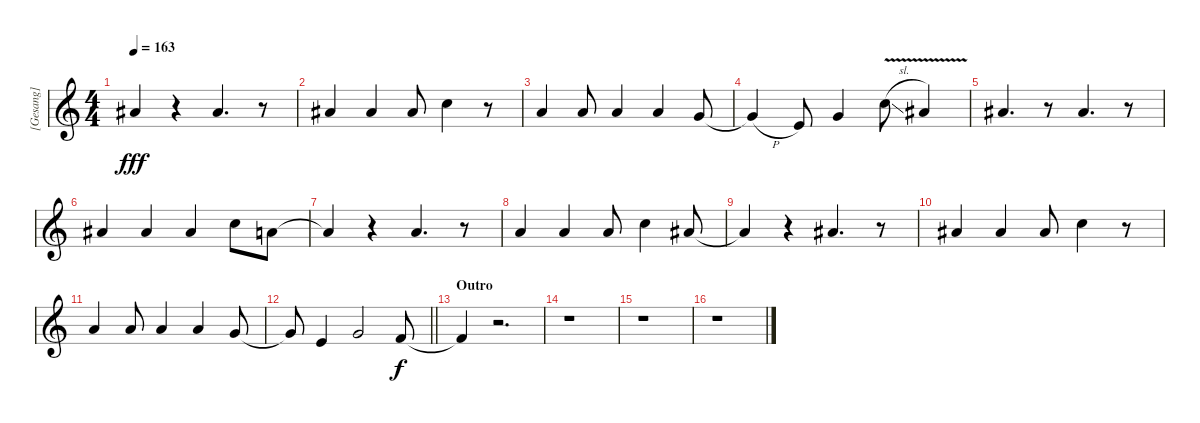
\track ("[Gesang]" "[Gesang]") {instrument altosax}
\staff {score}
\tuning (E4 B3 G3 D3 A2 E2) {hide}
\ts (4 4)
\tempo 163
\clef g2
\ks c
6.1{t}.4{dy fff} r.4 6.1.4{d} r.8 |
6.1.4 6.1.4 6.1.8 8.1.4 r.8 |
5.1.4 5.1.8 5.1.4 5.1.4 3.1.8 |
3.1{h t}.4 0.1.8 3.1.4 8.1{v sl}.8 6.1{v}.4 |
6.1.4{d} r.8 6.1.4{d} r.8 |
6.1.4 6.1.4 6.1.4 8.1.8 5.1.8 |
5.1{t}.4 r.4 5.1.4{d} r.8 |
5.1.4 5.1.4 5.1.8 8.1.4 6.1.8 |
6.1{t}.4 r.4 6.1.4{d} r.8 |
6.1.4 6.1.4 6.1.8 8.1.4 r.8 |
5.1.4 5.1.8 5.1.4 5.1.4 3.1.8 |
\barLineRight lightlight
3.1{t}.8 0.1.4 3.1.2 1.1.8{dy f} |
\section ("" "Outro")
1.1{t}.4 r.2{d} |
r.1 |
r.1 |
r.1
